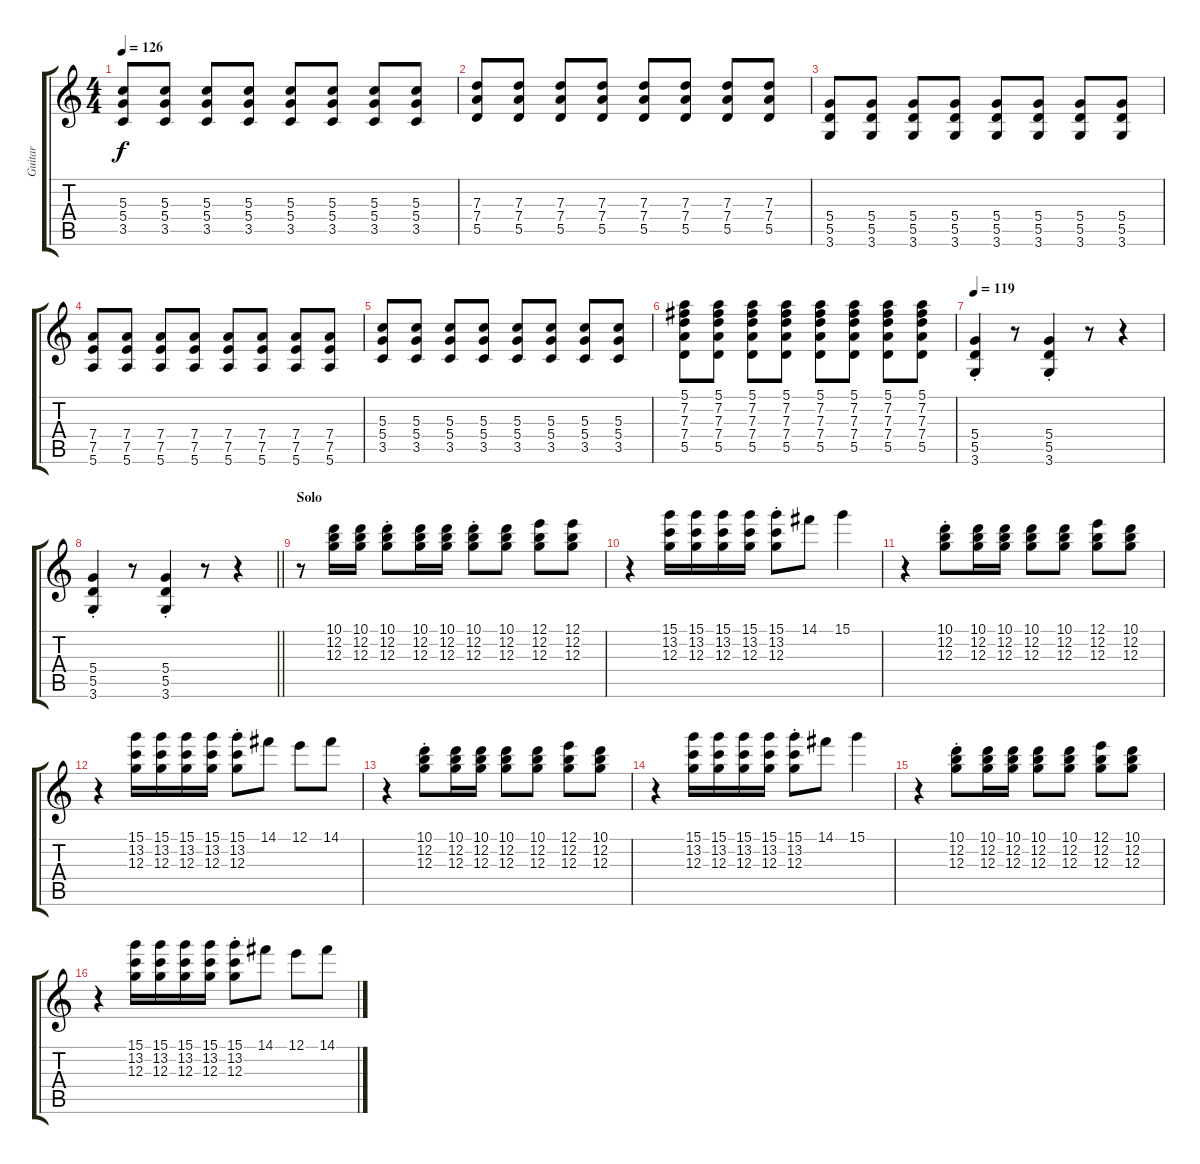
\track ("Guitar" "Guitar") {instrument electricguitarjazz}
\staff {score tabs}
\tuning (E4 B3 G3 D3 A2 E2) {hide}
\ts (4 4)
\tempo 126
\clef g2
\ks c
(5.3 5.4 3.5).8{dy f} (5.3 5.4 3.5).8 (5.3 5.4 3.5).8 (5.3 5.4 3.5).8 (5.3 5.4 3.5).8 (5.3 5.4 3.5).8 (5.3 5.4 3.5).8 (5.3 5.4 3.5).8 |
(7.3 7.4 5.5).8 (7.3 7.4 5.5).8 (7.3 7.4 5.5).8 (7.3 7.4 5.5).8 (7.3 7.4 5.5).8 (7.3 7.4 5.5).8 (7.3 7.4 5.5).8 (7.3 7.4 5.5).8 |
(5.4 5.5 3.6).8 (5.4 5.5 3.6).8 (5.4 5.5 3.6).8 (5.4 5.5 3.6).8 (5.4 5.5 3.6).8 (5.4 5.5 3.6).8 (5.4 5.5 3.6).8 (5.4 5.5 3.6).8 |
(7.4 7.5 5.6).8 (7.4 7.5 5.6).8 (7.4 7.5 5.6).8 (7.4 7.5 5.6).8 (7.4 7.5 5.6).8 (7.4 7.5 5.6).8 (7.4 7.5 5.6).8 (7.4 7.5 5.6).8 |
(5.3 5.4 3.5).8 (5.3 5.4 3.5).8 (5.3 5.4 3.5).8 (5.3 5.4 3.5).8 (5.3 5.4 3.5).8 (5.3 5.4 3.5).8 (5.3 5.4 3.5).8 (5.3 5.4 3.5).8 |
(5.1 7.2 7.3 7.4 5.5).8 (5.1 7.2 7.3 7.4 5.5).8 (5.1 7.2 7.3 7.4 5.5).8 (5.1 7.2 7.3 7.4 5.5).8 (5.1 7.2 7.3 7.4 5.5).8 (5.1 7.2 7.3 7.4 5.5).8 (5.1 7.2 7.3 7.4 5.5).8 (5.1 7.2 7.3 7.4 5.5).8 |
\tempo 119
(5.4{st} 5.5{st} 3.6{st}).4 r.8 (5.4{st} 5.5{st} 3.6{st}).4 r.8 r.4 |
\barLineRight lightlight
(5.4{st} 5.5{st} 3.6{st}).4 r.8 (5.4{st} 5.5{st} 3.6{st}).4 r.8 r.4 |
\section ("" "Solo")
r.8 (10.1 12.2 12.3).16 (10.1 12.2 12.3).16 (10.1{st} 12.2{st} 12.3{st}).8 (10.1 12.2 12.3).16 (10.1 12.2 12.3).16 (10.1{st} 12.2{st} 12.3{st}).8 (10.1 12.2 12.3).8 (12.1 12.2 12.3).8 (12.1 12.2 12.3).8 |
r.4 (15.1 13.2 12.3).16 (15.1 13.2 12.3).16 (15.1 13.2 12.3).16 (15.1 13.2 12.3).16 (15.1{st} 13.2{st} 12.3{st}).8 14.1.8 15.1.4 |
r.4 (10.1{st} 12.2{st} 12.3{st}).8 (10.1 12.2 12.3).16 (10.1 12.2 12.3).16 (10.1 12.2 12.3).8 (10.1 12.2 12.3).8 (12.1 12.2 12.3).8 (10.1 12.2 12.3).8 |
r.4 (15.1 13.2 12.3).16 (15.1 13.2 12.3).16 (15.1 13.2 12.3).16 (15.1 13.2 12.3).16 (15.1{st} 13.2{st} 12.3{st}).8 14.1.8 12.1.8 14.1.8 |
r.4 (10.1{st} 12.2{st} 12.3{st}).8 (10.1 12.2 12.3).16 (10.1 12.2 12.3).16 (10.1 12.2 12.3).8 (10.1 12.2 12.3).8 (12.1 12.2 12.3).8 (10.1 12.2 12.3).8 |
r.4 (15.1 13.2 12.3).16 (15.1 13.2 12.3).16 (15.1 13.2 12.3).16 (15.1 13.2 12.3).16 (15.1{st} 13.2{st} 12.3{st}).8 14.1.8 15.1.4 |
r.4 (10.1{st} 12.2{st} 12.3{st}).8 (10.1 12.2 12.3).16 (10.1 12.2 12.3).16 (10.1 12.2 12.3).8 (10.1 12.2 12.3).8 (12.1 12.2 12.3).8 (10.1 12.2 12.3).8 |
r.4 (15.1 13.2 12.3).16 (15.1 13.2 12.3).16 (15.1 13.2 12.3).16 (15.1 13.2 12.3).16 (15.1{st} 13.2{st} 12.3{st}).8 14.1.8 12.1.8 14.1.8
